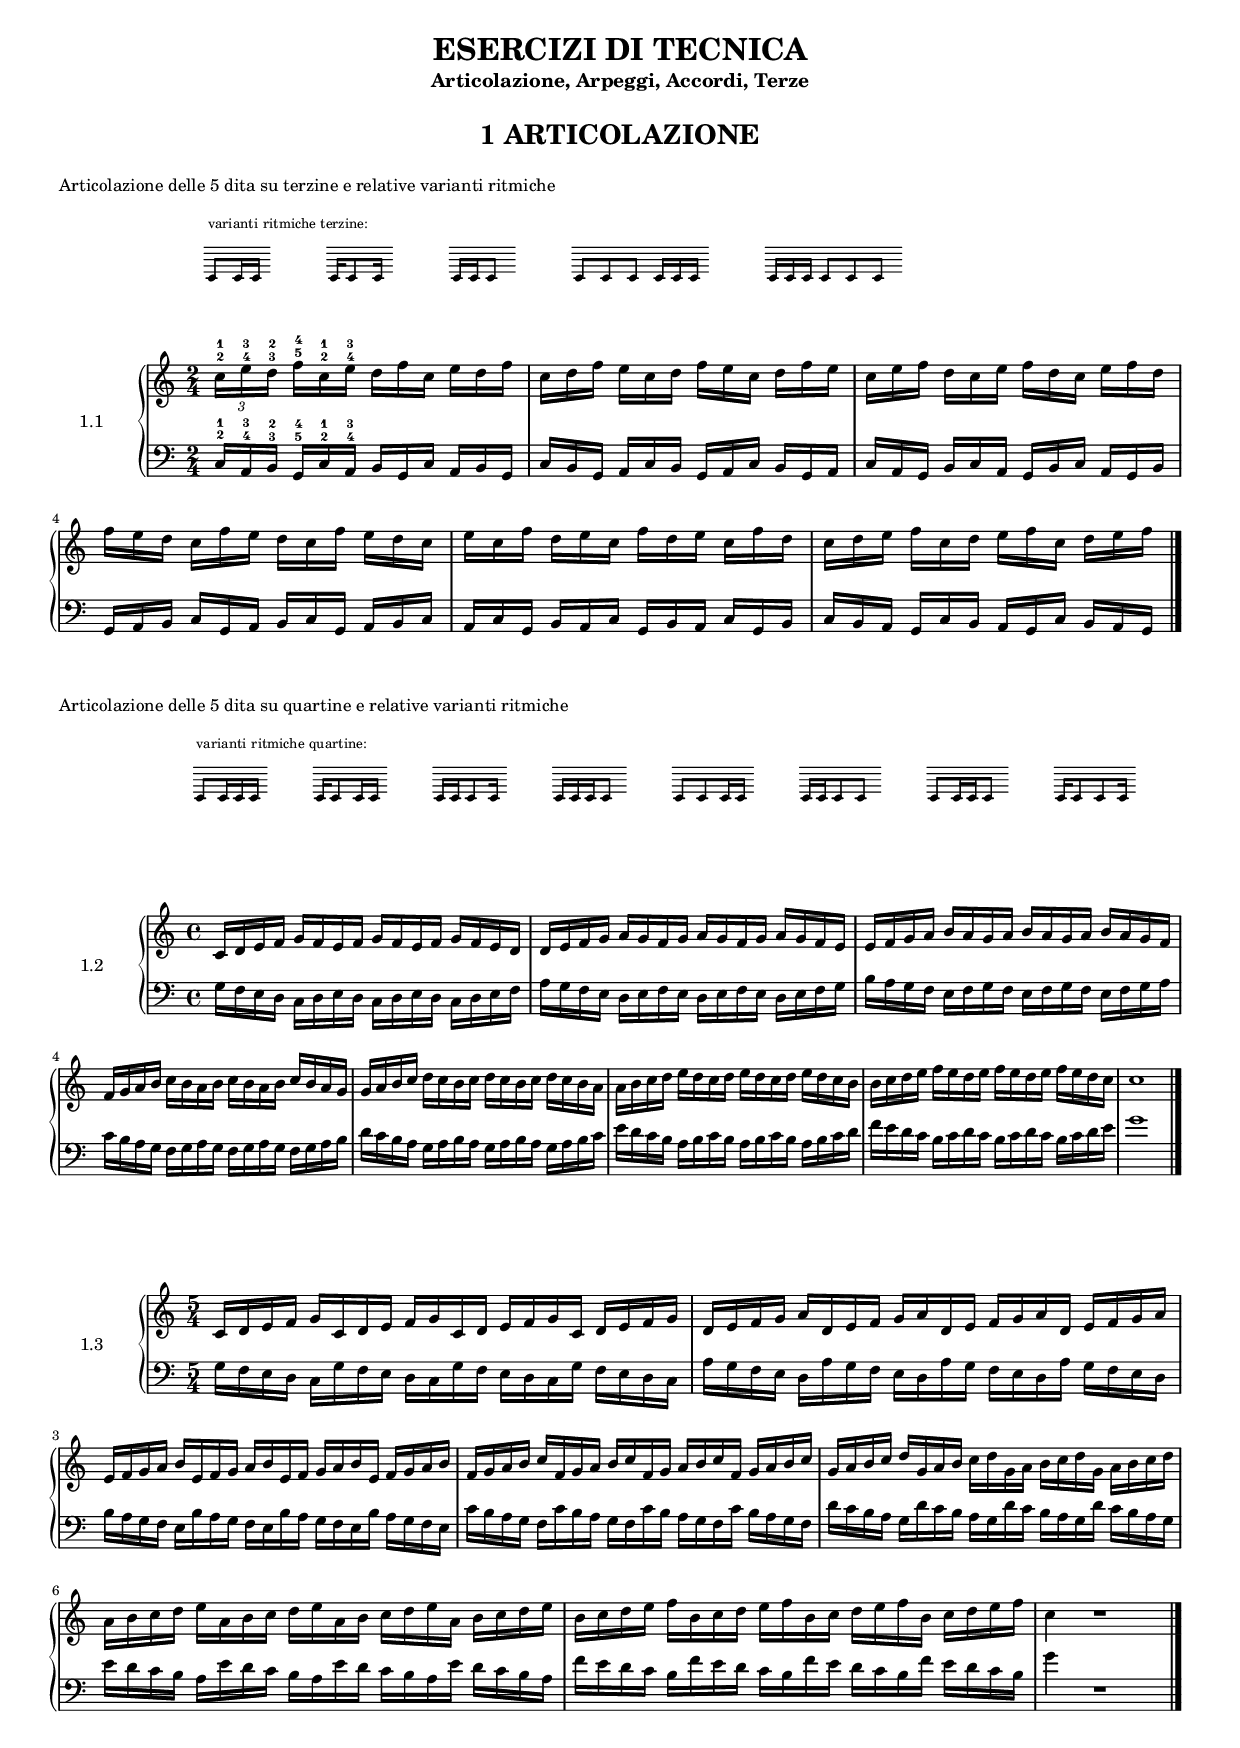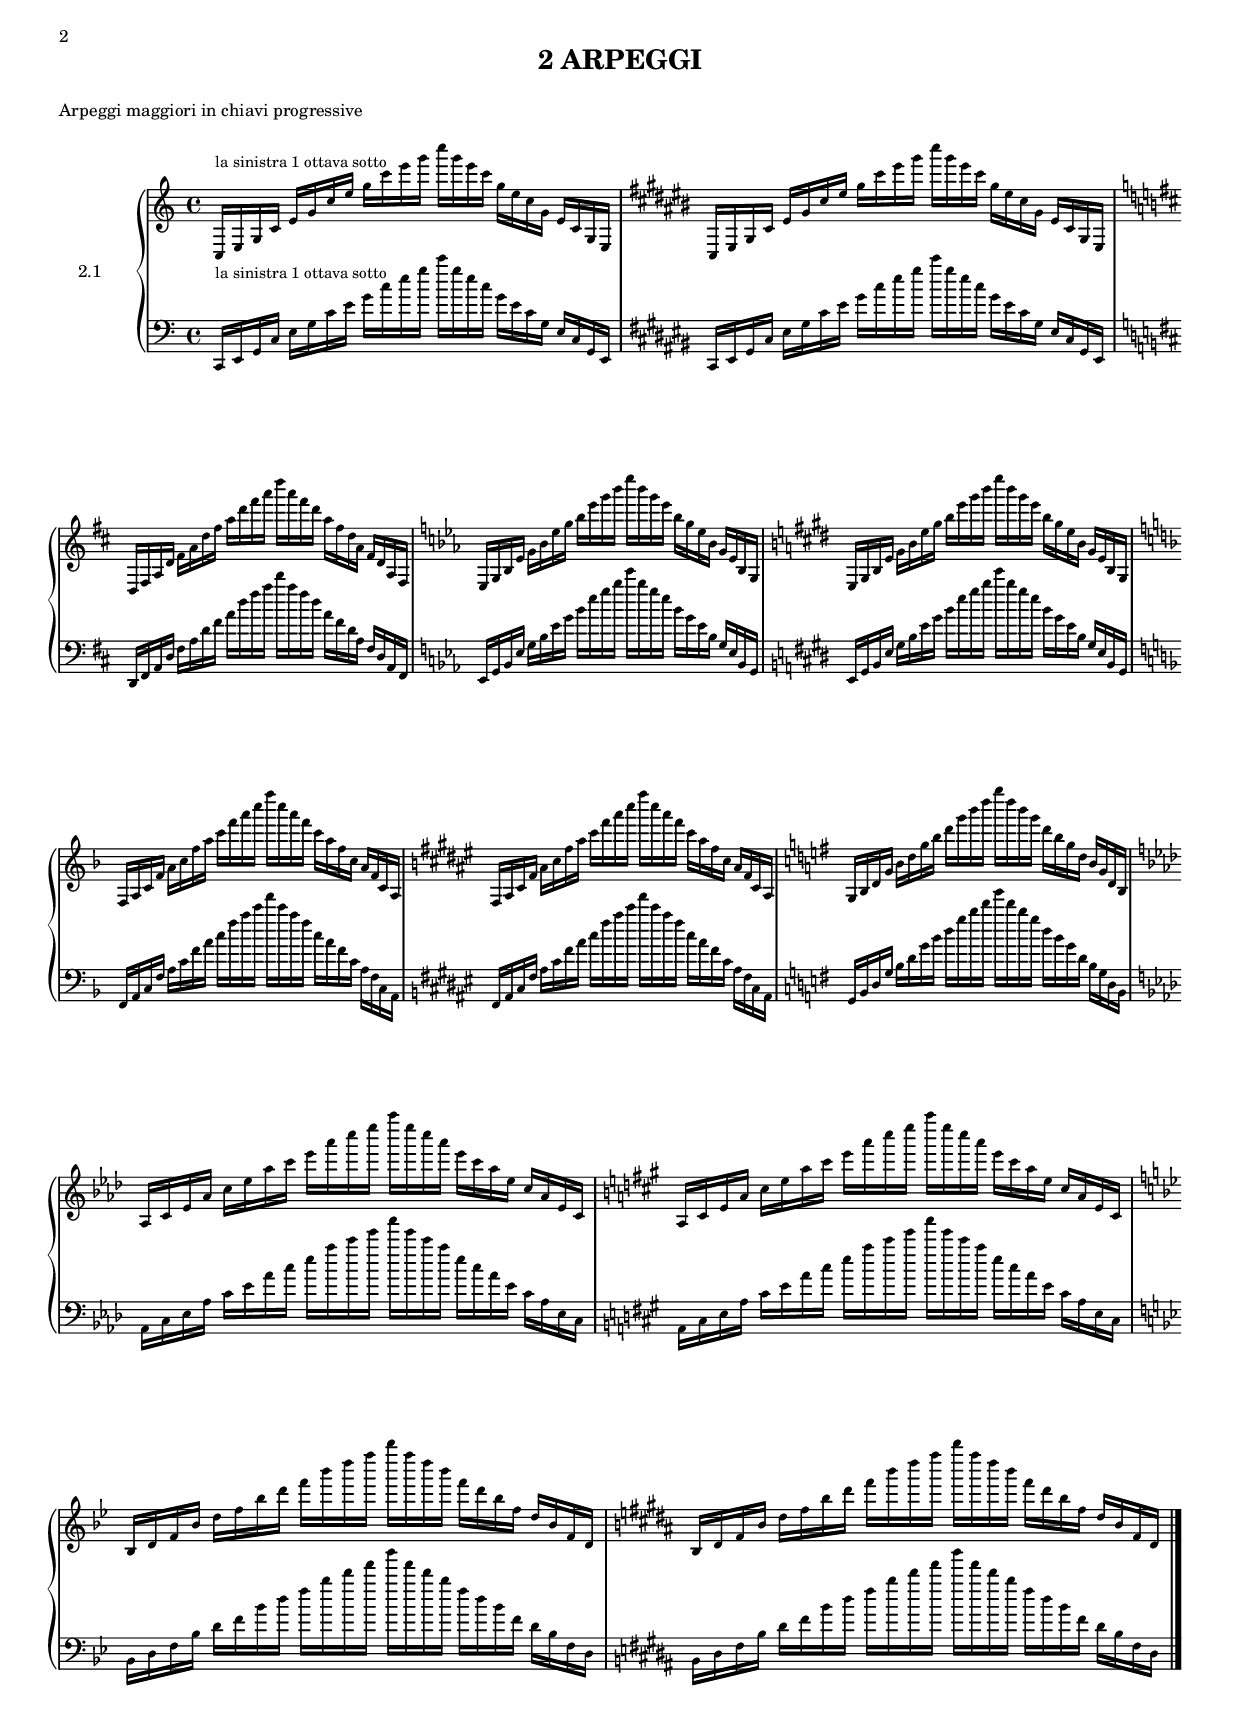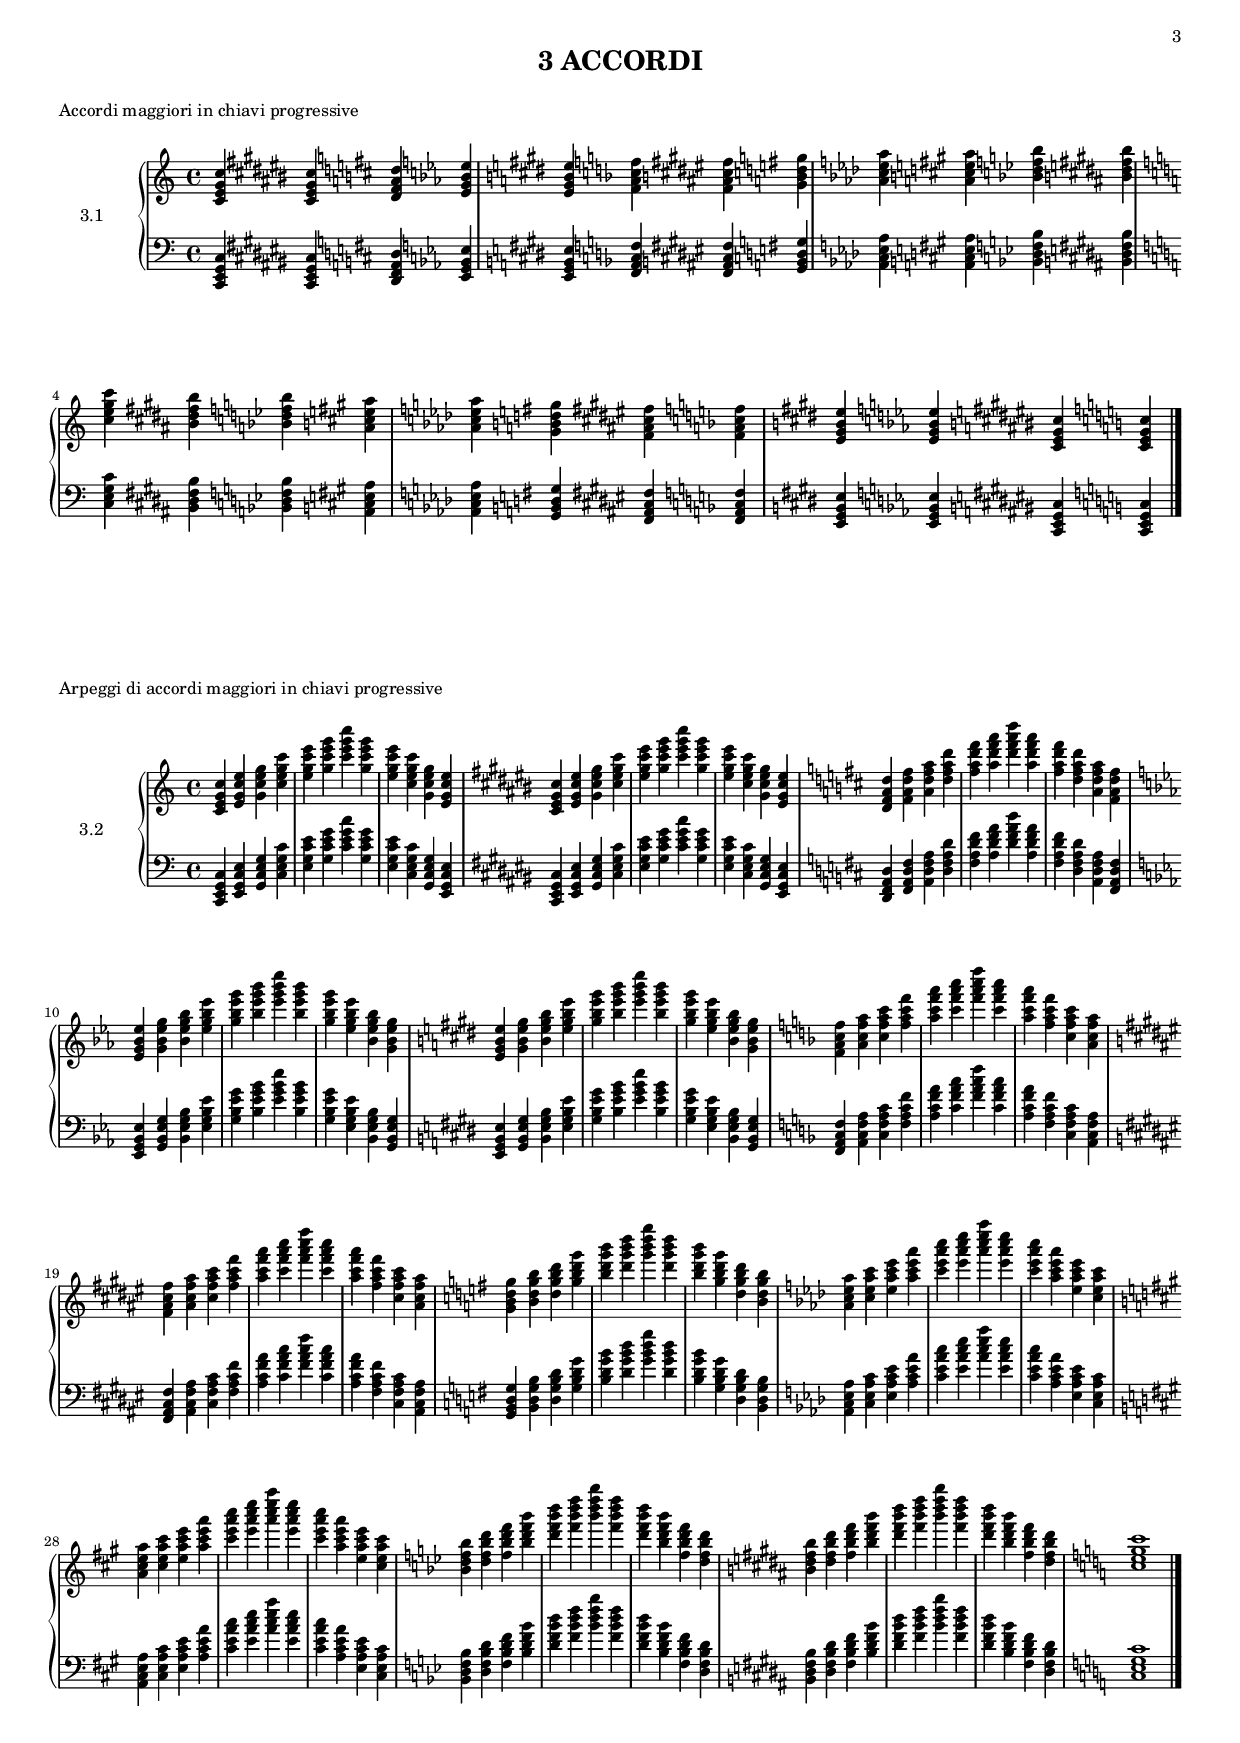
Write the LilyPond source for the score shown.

% ===========================================================================================================
% esercizi-di-tecnica.ly
%  ___ _            _   __  __         _    
% / __| |_  ___ ___| |_|  \/  |_  _ __(_)__ 
% \__ \ ' \/ -_) -_)  _| |\/| | || (_-< / _|
% |___/_||_\___\___|\__|_|  |_|\_,_/__/_\__|
%
% Copyright (c) 2020 Alessandro Fraschetti (mail: gos95@gommagomma.net)
%
% Permission is hereby granted, free of charge, to any person obtaining a copy
% of this software and associated documentation files (the "Software"), to deal
% in the Software without restriction, including without limitation the rights
% to use, copy, modify, merge, publish, distribute, sublicense, and/or sell
% copies of the Software, and to permit persons to whom the Software is
% furnished to do so, subject to the following conditions:
% 
% The above copyright notice and this permission notice shall be included in all
% copies or substantial portions of the Software.
% 
% THE SOFTWARE IS PROVIDED "AS IS", WITHOUT WARRANTY OF ANY KIND, EXPRESS OR
% IMPLIED, INCLUDING BUT NOT LIMITED TO THE WARRANTIES OF MERCHANTABILITY,
% FITNESS FOR A PARTICULAR PURPOSE AND NONINFRINGEMENT. IN NO EVENT SHALL THE
% AUTHORS OR COPYRIGHT HOLDERS BE LIABLE FOR ANY CLAIM, DAMAGES OR OTHER
% LIABILITY, WHETHER IN AN ACTION OF CONTRACT, TORT OR OTHERWISE, ARISING FROM,
% OUT OF OR IN CONNECTION WITH THE SOFTWARE OR THE USE OR OTHER DEALINGS IN THE
% SOFTWARE.
% ===========================================================================================================


\version "2.12.3"
#(ly:set-option 'delete-intermediate-files #t)
#(set-global-staff-size 15)

%% articolazioni-sestine.ly [A.4]   -- sestine e varianti ritmiche
%% articolazioni-12-toni.ly [A.5]   -- vitale

%% arpeggi-ottava-maggiori-12-toni.ly [B.1]
%% arpeggi-ottava-minori-12-toni.ly [B.2]
%% arpeggi-estesi-minori-12-toni.ly [B.4]

%% accordi-maggiori-12-toni.ly [C.2]
%% accordi-arpeggi-estesi-maggiori-12-toni.ly [C.4]
%% accordi-arpeggi-bicordi-maggiori-12-toni.ly [C.5]
%% accordi-arpeggi-bicordi-minori-12-toni.ly [C.6]

%% terze-xxx


% ===========================================================================================================
% ------------------------------------------  I N C L U D E S  ----------------------------------------------
% ===========================================================================================================
articolazioneTerzineUpper = \relative c'' {
    \time 2/4
    \times 2/3 { c16-2-1[ e-4-3 d-3-2 ] } \override TupletNumber #'transparent = ##t 
                  \times 2/3 { f-5-4[ c-2-1 e-4-3 ] } \times 2/3 { d[ f c ] } \times 2/3 { e[ d f ] }
    \times 2/3 {   c[ d f ] } \times 2/3 { e[ c d ] } \times 2/3 { f[ e c ] } \times 2/3 { d[ f e ] }
    \times 2/3 {   c[ e f ] } \times 2/3 { d[ c e ] } \times 2/3 { f[ d c ] } \times 2/3 { e[ f d ] }
    \times 2/3 {   f[ e d ] } \times 2/3 { c[ f e ] } \times 2/3 { d[ c f ] } \times 2/3 { e[ d c ] }
    \times 2/3 {   e[ c f ] } \times 2/3 { d[ e c ] } \times 2/3 { f[ d e ] } \times 2/3 { c[ f d ] }
    \times 2/3 {   c[ d e ] } \times 2/3 { f[ c d ] } \times 2/3 { e[ f c ] } \times 2/3 { d[ e f ] }
    \bar "|."
}
articolazioneTerzineLower = \relative c {
    \time 2/4
    \override TupletNumber #'transparent = ##t
    \times 2/3 { c16-2-1[ a-4-3 b-3-2 ] }
                  \times 2/3 { g-5-4[ c-2-1 a-4-3 ] } \times 2/3 { b[ g c ] } \times 2/3 { a[ b g ] }
    \times 2/3 {   c[ b g ] } \times 2/3 { a[ c b ] } \times 2/3 { g[ a c ] } \times 2/3 { b[ g a ] }
    \times 2/3 {   c[ a g ] } \times 2/3 { b[ c a ] } \times 2/3 { g[ b c ] } \times 2/3 { a[ g b ] }
    \times 2/3 {   g[ a b ] } \times 2/3 { c[ g a ] } \times 2/3 { b[ c g ] } \times 2/3 { a[ b c ] }
    \times 2/3 {   a[ c g ] } \times 2/3 { b[ a c ] } \times 2/3 { g[ b a ] } \times 2/3 { c[ g b ] }
    \times 2/3 {   c[ b a ] } \times 2/3 { g[ c b ] } \times 2/3 { a[ g c ] } \times 2/3 { b[ a g ] }
    \bar "|."
}

articolazioneTerzineVar = \relative c' {
    \cadenzaOn
    \stopStaff
    \skip 1
    \startStaff
        c8[^\markup { \raise #2 { varianti ritmiche terzine: }} c16 c16]
    \stopStaff
    \skip 1
    \startStaff
        c16[ c8 c16]
    \stopStaff
    \skip 1
    \startStaff
        c16[ c16 c8]
    \stopStaff
    \skip 1
    \startStaff
        c8[ c8 c8] c16[ c16 c16]]
    \stopStaff
    \skip 1
    \startStaff
        c16[ c16 c16] c8[ c8 c8]]
    \stopStaff
    \skip 1
    \cadenzaOff
}

articolazioneQuartineAUpper = \relative c' {
    \time 4/4 
    c16 d e f  g f e f  g f e f  g f e d
    d16 e f g  a g f g  a g f g  a g f e
    e16 f g a  b a g a  b a g a  b a g f
    f16 g a b  c b a b  c b a b  c b a g
    g16 a b c  d c b c  d c b c  d c b a
    a16 b c d  e d c d  e d c d  e d c b
    b16 c d e  f e d e  f e d e  f e d c
    c1
    \bar "|."
}
articolazioneQuartineALower = \relative c' {
    \time 4/4
    g16 f e d  c d e d  c d e d  c d e f
    a16 g f e  d e f e  d e f e  d e f g 
    b16 a g f  e f g f  e f g f  e f g a
    c16 b a g  f g a g  f g a g  f g a b
    d16 c b a  g a b a  g a b a  g a b c
    e16 d c b  a b c b  a b c b  a b c d
    f16 e d c  b c d c  b c d c  b c d e
    g1
    \bar "|."
}


articolazioneQuartineBUpper = \relative c' {
    \time 5/4
    c16 d e f  g c, d e  f g c, d  e f g c,  d e f g
    d16 e f g  a d, e f  g a d, e  f g a d,  e f g a
    e16 f g a  b e, f g  a b e, f  g a b e,  f g a b
    f16 g a b  c f, g a  b c f, g  a b c f,  g a b c
    g16 a b c  d g, a b  c d g, a  b c d g,  a b c d
    a16 b c d  e a, b c  d e a, b  c d e a,  b c d e
    b16 c d e  f b, c d  e f b, c  d e f b,  c d e f
    c4 r1
    \bar "|."
}
articolazioneQuartineBLower = \relative c' {
    \time 5/4
    g16  f e d  c g' f e  d c g' f  e d c g'  f e d c
    a'16 g f e  d a' g f  e d a' g  f e d a'  g f e d
    b'16 a g f  e b' a g  f e b' a  g f e b'  a g f e
    c'16 b a g  f c' b a  g f c' b  a g f c'  b a g f
    d'16 c b a  g d' c b  a g d' c  b a g d'  c b a g
    e'16 d c b  a e' d c  b a e' d  c b a e'  d c b a
    f'16 e d c  b f' e d  c b f' e  d c b f'  e d c b
    g'4  r1
    \bar "|."
}
articolazioneQuartineVar = \relative c' {
    \cadenzaOn
    \stopStaff
    \skip 1
    \startStaff
        c8[^\markup { \raise #2 { varianti ritmiche quartine: }} c16 c16 c16]
    \stopStaff
    \skip 1
    \startStaff
        c16[ c8 c16 c16]
    \stopStaff
    \skip 1
    \startStaff
        c16[ c16 c8 c16]
    \stopStaff
    \skip 1
    \startStaff
        c16[ c16 c16 c8]
    \stopStaff
    \skip 1
    \startStaff
        c8[ c8 c16 c16]
    \stopStaff
    \skip 1
    \startStaff
        c16[ c16 c8 c8]
    \stopStaff
    \skip 1
    \startStaff
        c8[ c16 c16 c8]
    \stopStaff
    \skip 1
    \startStaff
        c16[ c8 c8 c16]
    \stopStaff
    \skip 1
    \cadenzaOff
}

% -----------------------------------------------------------------------------------------------------------------------
% -----------------------------------------------------------------------------------------------------------------------
%                                           ARPEGGGI MAGGIORI NEI 12 TONI (4 OTTAVE)
% -----------------------------------------------------------------------------------------------------------------------
% -----------------------------------------------------------------------------------------------------------------------
arpeggiMaggioriXIIToni = {
    \cadenzaOn
    \set fontSize = #-2
	\key c \major		c,16[ ^\markup { \small {  "la sinistra 1 ottava sotto" }} e g c]			e[ g c e] 				g[ c e g]			c[ g e c]			g[ e c g]			e[ c g e]			\bar "|"
	\key cis \major		cis[ eis gis cis]		eis[ gis cis eis] 		gis[ cis eis gis]	cis[ gis eis cis]	gis[ eis cis gis]	eis[ cis gis eis]	\bar "|"
	\key d \major		d[ fis a d]				fis[ a d fis]			a[ d fis a]			d[ a fis d]			a[ fis d a] 		fis[ d a fis]		\bar "|"
	\key ees \major		ees[ g bes ees]			g[ bes ees g]			bes[ ees g bes]		ees[ bes g ees]		bes[ g ees bes]		g[ ees bes g]		\bar "|"
	\key e \major		e[ gis b e]				gis[ b e gis]			b[ e gis b]			e[ b gis e]			b[ gis e b]			gis[ e b gis]		\bar "|"
	\key f \major		f[ a c f]				a[ c f a]				c[ f a c]			f[ c a f]			c[ a f c]			a[ f c a]			\bar "|"
	\key fis \major		fis[ ais cis fis]		ais[ cis fis ais]		cis[ fis ais cis]	fis[ cis ais fis]	cis[ ais fis cis]	ais[ fis cis ais]	\bar "|"
	\key g \major		g[ b d g]				b[ d g b]				d[ g b d]			g[ d b g]			d[ b g d]			b[ g d b]			\bar "|"
	\key aes \major		aes[ c ees aes]			c[ ees aes c]			ees[ aes c ees]		aes[ ees c aes]		ees[ c aes ees]		c[ aes ees c]		\bar "|"
	\key a \major		a[ cis e a]				cis[ e a cis]			e[ a cis e]			a[ e cis a]			e[ cis a e]			cis[ a e cis]		\bar "|"
	\key bes \major		bes[ d f bes]			d[ f bes d]				f[ bes d f]			bes[ f d bes]		f[ d bes f]			d[ bes f d]			\bar "|"
	\key b \major		b[ dis fis b]			dis[ fis b dis]			fis[ b dis fis]		b [fis dis b]		fis[ dis b fis]		dis[ b fis dis]		\bar "|"
    \cadenzaOff
    \bar "|."
}

% -----------------------------------------------------------------------------------------------------------------------
% -----------------------------------------------------------------------------------------------------------------------
%                                           ACCORDI MAGGIORI
% -----------------------------------------------------------------------------------------------------------------------
% -----------------------------------------------------------------------------------------------------------------------
accordiMaggioriXIIToni = {
    \time 4/4

	\key c \major	<c e g c>4
	\key cis \major	<cis eis gis cis>4
	\key d \major	<d fis a d>4
	\key ees \major	<ees g bes ees>4

	\key e \major	<e gis b e>4
	\key f \major	<f a c f>4
	\key fis \major	<fis ais cis fis>4
	\key g \major	<g b d g>4

	\key aes \major	<aes c ees aes>4
	\key a \major	<a cis e a>4
	\key bes \major	<bes d f bes>4
	\key b \major	<b dis fis b>4

	\key c \major	<c e g c>4
	\key b \major	<b dis fis b>4
	\key bes \major	<bes d f bes>4
	\key a \major	<a cis e a>4

	\key aes \major	<aes c ees aes>4
	\key g \major	<g b d g>4
	\key fis \major	<fis ais cis fis>4
	\key f \major	<f a c f>4

	\key e \major	<e gis b e>4
	\key ees \major	<ees g bes ees>4
	\key cis \major	<cis eis gis cis>4
	\key c \major	<c e g c>4

    \bar "|."
}

% -----------------------------------------------------------------------------------------------------------------------
% -----------------------------------------------------------------------------------------------------------------------
%                                           ARPEGGGI ESTESI MAGGIORI - 2 OTTAVE
% -----------------------------------------------------------------------------------------------------------------------
% -----------------------------------------------------------------------------------------------------------------------
accordiArpeggiEstesiMaggioriXIIToni = {
    \time 4/4

	\key c \major
	<c e g c>4				<e g c e>4				<g c e g>4				<c e g c>4
	<e g c e>4				<g c e g>4				<c e g c>4				<g c e g>4
	<e g c e>4				<c e g c>4				<g c e g>4				<e g c e>4

	\key cis \major
	<cis eis gis cis>4		<eis gis cis eis>4		<gis cis eis gis>4		<cis eis gis cis>4
	<eis gis cis eis>4		<gis cis eis gis>4		<cis eis gis cis>4		<gis cis eis gis>4
	<eis gis cis eis>4		<cis eis gis cis>4		<gis cis eis gis>4		<eis gis cis eis>4

	\key d \major
	<d fis a d>4			<fis a d fis>4			<a d fis a>4			<d fis a d>4
	<fis a d fis>4			<a d fis a>4			<d fis a d>4			<a d fis a>4
	<fis a d fis>4			<d fis a d>4			<a d fis a>4			<fis a d fis>4

	\key ees \major
	<ees g bes ees>4		<g bes ees g>4			<bes ees g bes>4		<ees g bes ees>4
	<g bes ees g>4			<bes ees g bes>4		<ees g bes ees>4		<bes ees g bes>4
	<g bes ees g>4			<ees g bes ees>4		<bes ees g bes>4		<g bes ees g>4

	\key e \major
	<e gis b e>4			<gis b e gis>4			<b e gis b>4			<e gis b e>4
	<gis b e gis>4			<b e gis b>4			<e gis b e>4			<b e gis b>4
	<gis b e gis>4			<e gis b e>4			<b e gis b>4			<gis b e gis>4

	\key f \major
	<f a c f>4				<a c f a>4				<c f a c>4				<f a c f>4
	<a c f a>4				<c f a c>4				<f a c f>4				<c f a c>4
	<a c f a>4				<f a c f>4				<c f a c>4				<a c f a>4

	\key fis \major
	<fis ais cis fis>4		<ais cis fis ais>4		<cis fis ais cis>4		<fis ais cis fis>4
	<ais cis fis ais>4		<cis fis ais cis>4		<fis ais cis fis>4		<cis fis ais cis>4
	<ais cis fis ais>4		<fis ais cis fis>4		<cis fis ais cis>4		<ais cis fis ais>4

	\key g \major
	<g b d g>4				<b d g b>4				<d g b d>4				<g b d g>4
	<b d g b>4				<d g b d>4				<g b d g>4				<d g b d>4
	<b d g b>4				<g b d g>4				<d g b d>4				<b d g b>4

	\key aes \major
	<aes c ees aes>4		<c ees aes c>4			<ees aes c ees>4		<aes c ees aes>4
	<c ees aes c>4			<ees aes c ees>4		<aes c ees aes>4		<ees aes c ees>4
	<c ees aes c>4			<aes c ees aes>4		<ees aes c ees>4		<c ees aes c>4

	\key a \major
	<a cis e a>4			<cis e a cis>4			<e a cis e>4			<a cis e a>4
	<cis e a cis>4			<e a cis e>4			<a cis e a>4			<e a cis e>4
	<cis e a cis>4			<a cis e a>4			<e a cis e>4			<cis e a cis>4

	\key bes \major
	<bes d f bes>4			<d f bes d>4			<f bes d f>4			<bes d f bes>4
	<d f bes d>4			<f bes d f>4			<bes d f bes>4			<f bes d f>4
	<d f bes d>4			<bes d f bes>4			<f bes d f>4			<d f bes d>4

	\key b \major
	<b dis fis b>4			<dis fis b dis>4		<fis b dis fis>4		<b dis fis b>4
	<dis fis b dis>4		<fis b dis fis>4		<b dis fis b>4			<fis b dis fis>4
	<dis fis b dis>4		<b dis fis b>4			<fis b dis fis>4		<dis fis b dis>4

	\key c \major
	<c e g c>1

    \bar "|."
}



% ===========================================================================================================
% ---------------------------------------------  B O O K  ---------------------------------------------------
% ===========================================================================================================
\book {
    \paper { print-all-headers = ##t }
    \header {
        title    = \markup {\larger "ESERCIZI DI TECNICA"}
        subtitle = "Articolazione, Arpeggi, Accordi, Terze"
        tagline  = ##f
    }
	\markup { \vspace #1 }


    % -------------------------------------------------------------------------------------------------------------------
    %   ARTICOLAZIONE - TERZINE CON VARIANTI
    % -------------------------------------------------------------------------------------------------------------------   
    \score {
        \new Staff \with {
            \remove "Time_signature_engraver"
            fontSize = #-2
            \override StaffSymbol #'staff-space = #(magstep -2)
            firstClef = ##f
        } << \articolazioneTerzineVar >>
		\header {
            title    = "1 ARTICOLAZIONE"
			subtitle = ##f
			piece    =  \markup { \column { "Articolazione delle 5 dita su terzine e relative varianti ritmiche" \null } }
	    }
	    \layout { \context { \override VerticalAlignment #'forced-distance = #8 } }
	    \midi { \context { \Score tempoWholesPerMinute = #(ly:make-moment 120 8) } }
    }
    \score {
        \new PianoStaff \with { midiInstrument = #"acoustic grand" }
		<<
            \set PianoStaff.instrumentName = \markup { "1.1" }
            \new Staff = "treble" << \clef violin \articolazioneTerzineUpper >>
            \new Staff = "bass"   << \clef bass \articolazioneTerzineLower >>
        >>
		\header {
            title    = ##f
			subtitle = ##f
%			opus     = \markup { \bold \smaller { (\note #"8"#1 = 120) } }
			piece    = ##f
	    }
    }
    % -------------------------------------------------------------------------------------------------------------------


	% -------------------------------------------------------------------------------------------------------------------
    %   ARTICOLAZIONE - QUARTINE CON VARIANTI
    % -------------------------------------------------------------------------------------------------------------------   
    \score {
        \new Staff \with {
            \remove "Time_signature_engraver"
            fontSize = #-2
            \override StaffSymbol #'staff-space = #(magstep -2)
            firstClef = ##f
        } { \articolazioneQuartineVar }
		\header {
            title    = ##f
			subtitle = ##f
			piece    = \markup { \column { "Articolazione delle 5 dita su quartine e relative varianti ritmiche" \null } }
	    }
    }
    \score {
        \new PianoStaff \with { midiInstrument = #"acoustic grand" }
		<<
            \set PianoStaff.instrumentName = \markup { "1.2" }
            \new Staff = "treble" << \clef violin \articolazioneQuartineAUpper >>
            \new Staff = "bass"   << \clef bass \articolazioneQuartineALower >>
        >>
		\header {
            title    = ##f
			subtitle = ##f
%			opus     = \markup { \bold \smaller { (\note #"4"#1 = 120) } }
			piece    = \markup { \column { \null \null } }
	    }
	    \layout { \context { \override VerticalAlignment #'forced-distance = #8 } }
	    \midi { \context { \Score tempoWholesPerMinute = #(ly:make-moment 120 4) } }
    }
    \score {
        \new PianoStaff \with { midiInstrument = #"acoustic grand" }
		<<
            \set PianoStaff.instrumentName = \markup { "1.3" }
            \new Staff = "treble" << \clef violin \articolazioneQuartineBUpper >>
            \new Staff = "bass"   << \clef bass \articolazioneQuartineBLower >>
        >>
		\header {
            title    = ##f
			subtitle = ##f
%			opus     = \markup { \bold \smaller { (\note #"4"#1 = 120) } }
			piece    = \markup { \column { \null \null } }
	    }
	    \layout { \context { \override VerticalAlignment #'forced-distance = #8 } }
	    \midi { \context { \Score tempoWholesPerMinute = #(ly:make-moment 120 4) } }
    }
    % -------------------------------------------------------------------------------------------------------------------

	\pageBreak

    % -------------------------------------------------------------------------------------------------------------------
    %   ARPEGGGI - MAGGIORI 12 TONI
    % -------------------------------------------------------------------------------------------------------------------
	\score {
        \new PianoStaff \with { midiInstrument = #"acoustic grand" }
		 <<
            \set PianoStaff.instrumentName = \markup { "2.1" }
            \new Staff = "treble" << \clef violin \relative c' \arpeggiMaggioriXIIToni >>
            \new Staff = "bass" << \clef bass \relative c \arpeggiMaggioriXIIToni >>
        >>
		\header {
            title    = "2 ARPEGGI"
			subtitle = ##f
%			opus     = \markup { \bold \smaller { (\note #"4"#1 = 120) } }
			piece    = \markup { \column { "Arpeggi maggiori in chiavi progressive" \null } }
	    }
	    \layout { \context { \override VerticalAlignment #'forced-distance = #8 } }
	    \midi { \context { \Score tempoWholesPerMinute = #(ly:make-moment 120 4) } }
    }
    % -------------------------------------------------------------------------------------------------------------------

	\pageBreak

    % -------------------------------------------------------------------------------------------------------------------
    %   ACCORDI - MAGGIORI 12 TONI
    % -------------------------------------------------------------------------------------------------------------------
	\score {
        \new PianoStaff \with { midiInstrument = #"acoustic grand" }
		 <<
            \set PianoStaff.instrumentName = \markup { "3.1" }
            \new Staff = "treble" << \clef violin \relative c' \accordiMaggioriXIIToni >>
            \new Staff = "bass" << \clef bass \relative c, \accordiMaggioriXIIToni >>
        >>
		\header {
            title    = "3 ACCORDI"
			subtitle = ##f
%			opus     = \markup { \bold \smaller { (\note #"4"#1 = 120) } }
			piece    = \markup { \column { "Accordi maggiori in chiavi progressive" \null } }
	    }
	    \layout { \context { \override VerticalAlignment #'forced-distance = #8 } }
	    \midi { \context { \Score tempoWholesPerMinute = #(ly:make-moment 120 4) } }
    }
    \score {
        \new PianoStaff \with { midiInstrument = #"acoustic grand" }
		<<
            \set PianoStaff.instrumentName = \markup { "3.2" }
            \new Staff = "treble" << \clef violin \relative c' \accordiArpeggiEstesiMaggioriXIIToni >>
            \new Staff = "bass" << \clef bass \relative c, \accordiArpeggiEstesiMaggioriXIIToni >>
        >>
		\header {
            title    = ##f
			subtitle = ##f
%			opus     = \markup { \bold \smaller { (\note #"4"#1 = 120) } }
			piece    = \markup { \column { "Arpeggi di accordi maggiori in chiavi progressive" \null } }
	    }
	    \layout { \context { \override VerticalAlignment #'forced-distance = #8 } }
	    \midi { \context { \Score tempoWholesPerMinute = #(ly:make-moment 120 4) } }
    }
    % -------------------------------------------------------------------------------------------------------------------
}